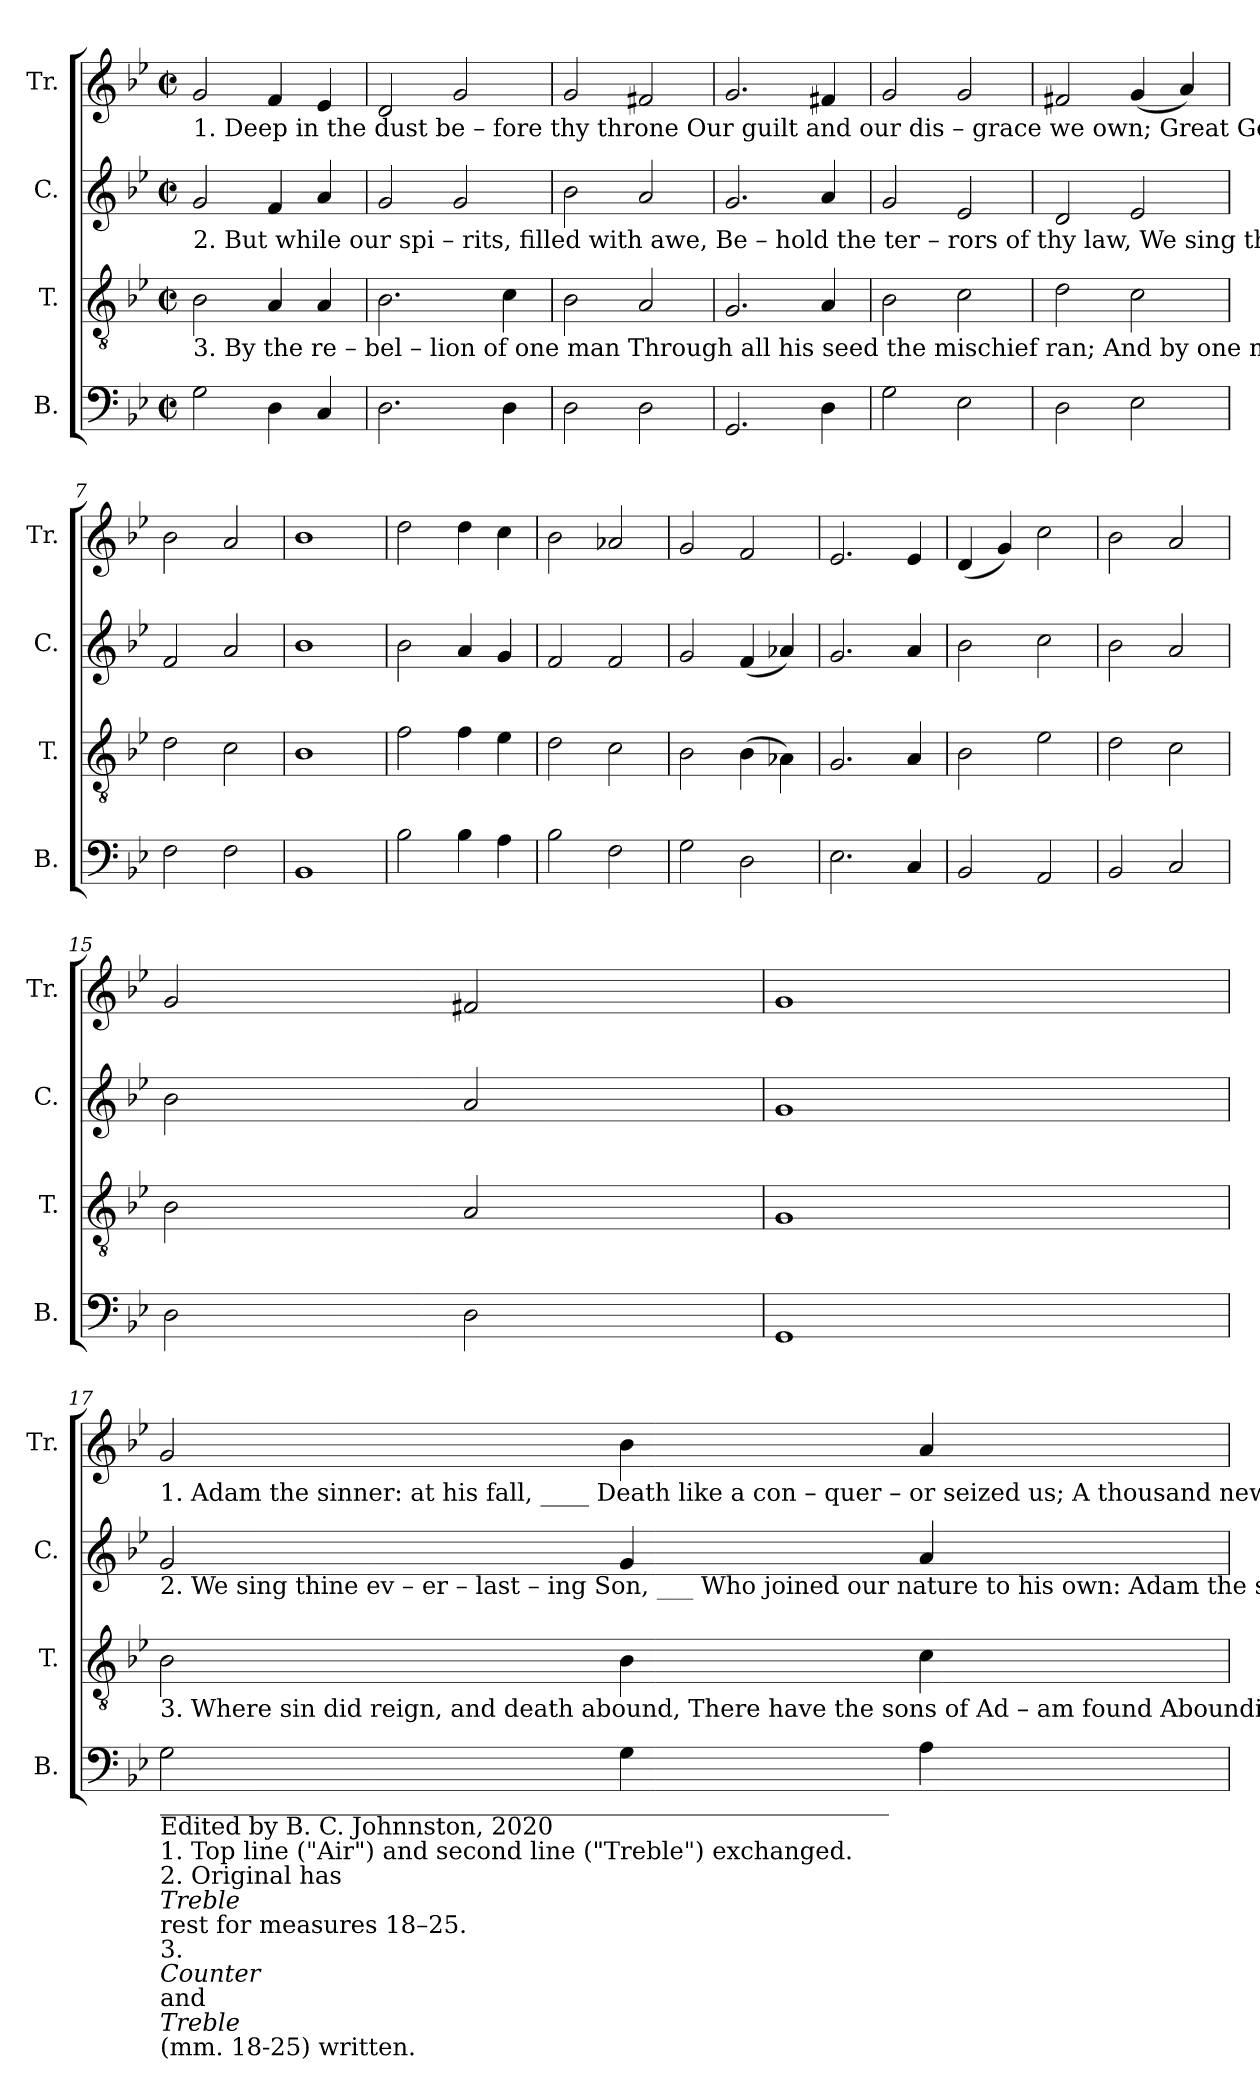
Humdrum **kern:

**kern	**kern	**kern	**kern
*part4	*part3	*part2	*part1
*staff4	*staff3	*staff2	*staff1
*I"B.	*I"T.	*I"C.	*I"Tr.
*I'B.	*I'T.	*I'C.	*I'Tr.
*clefF4	*clefGv2	*clefG2	*clefG2
*k[b-e-]	*k[b-e-]	*k[b-e-]	*k[b-e-]
*M2/2	*M2/2	*M2/2	*M2/2
*met(c|)	*met(c|)	*met(c|)	*met(c|)
*MM100	*MM100	*MM100	*MM100
=1	=1	=1	=1
!	!	!	!LO:TX:b:t=1. Deep in the dust  be  –   fore   thy  throne    Our  guilt  and    our    dis – grace we own; Great God! we own th'un–hap–py name Whence sprang our nature and our shame;
!	!	!LO:TX:b:t=2. But while our spi – rits,   filled  with   awe,    Be – hold  the    ter  –  rors      of   thy    law,  We sing the honors    of   thy      grace,  That  sent    to   save  our   ruined    race.	!
!	!LO:TX:b:t=3. By the re – bel   –   lion   of    one     man   Through  all  his   seed   the     mischief     ran;  And by one man's o – be – dience  now  Are   all     his  seed made righteous too.	!	!
2G!\	2B-!\	2g!/	2g!/
4D!\	4A!/	4f!/	4f!/
4C!/	4A!/	4a!/	4e-!/
=2	=2	=2	=2
2.D!\	2.B-!\	2g!/	2d!/
.	.	2g!/	2g!/
4D!\	4c!\	.	.
=3	=3	=3	=3
2D!\	2B-!\	2b-!\	2g!/
2D!\	2A!/	2a!/	2f#X!/
=4	=4	=4	=4
2.GG!/	2.G!/	2.g!/	2.g!/
4D!\	4A!/	4a!/	4f#X!/
=5	=5	=5	=5
2G!\	2B-!\	2g!/	2g!/
2E-!\	2c!\	2e-!/	2g!/
=6	=6	=6	=6
2D!\	2d!\	2d!/	2f#X!/
2E-!\	2c!\	2e-!/	(<4g!/
.	.	.	4a!/)
=7	=7	=7	=7
2F!\	2d!\	2f!/	2b-!\
2F!\	2c!\	2a!/	2a!/
=8	=8	=8	=8
1BB-!	1B-!	1b-!	1b-!
=9	=9	=9	=9
2B-!\	2f!\	2b-!\	2dd!\
4B-!\	4f!\	4a!/	4dd!\
4A!\	4e-!\	4g!/	4cc!\
=10	=10	=10	=10
2B-!\	2d!\	2f!/	2b-!\
2F!\	2c!\	2f!/	2a-X!/
=11	=11	=11	=11
2G!\	2B-!\	2g!/	2g!/
2D!\	(>4B-!\	(<4f!/	2f!/
.	4A-X!\)	4a-X!/)	.
=12	=12	=12	=12
2.E-!\	2.G!/	2.g!/	2.e-!/
4C!/	4A!/	4a!/	4e-!/
=13	=13	=13	=13
2BB-!/	2B-!\	2b-!\	(<4d!/
.	.	.	4g!/)
2AA!/	2e-!\	2cc!\	2cc!\
=14	=14	=14	=14
2BB-!/	2d!\	2b-!\	2b-!\
2C!/	2c!\	2a!/	2a!/
=15	=15	=15	=15
2D!\	2B-!\	2b-!\	2g!/
2D!\	2A!/	2a!/	2f#X!/
=16	=16	=16	=16
1GG!	1G!	1g!	1g!
!!LO:LB:g=z
=17	=17	=17	=17
!	!	!	!LO:TX:b:t=1. Adam   the    sinner&colon;     at   his    fall, ____ Death  like a     con – quer – or  seized  us;     A  thousand  newborn    babes  are  dead  By     fa –  tal   un – ion    to    their  head.
!	!	!LO:TX:b:t=2. We sing thine ev – er – last – ing  Son, ___ Who joined our  nature    to       his    own&colon;   Adam   the    second         from  the  dust  Rai – ses   the    ru – ins    of     the    first.	!
!	!LO:TX:b:t=3. Where sin did reign, and death abound,   There  have  the  sons  of   Ad – am    found    Abounding   life;  there    glorious  grace Reigns through the Lord our righteousness.	!	!
!LO:TX:b:t=____________________________________________________________	!	!	!
!LO:TX:b:t=Edited by B. C. Johnnston, 2020	!	!	!
!LO:TX:b:t=1. Top line ("Air") and second line ("Treble") exchanged.	!	!	!
!LO:TX:b:t=2. Original has	!	!	!
!LO:TX:b:i:t=Treble	!	!	!
!LO:TX:b:t=rest for measures 18–25.	!	!	!
!LO:TX:b:t=3.	!	!	!
!LO:TX:b:i:t=Counter	!	!	!
!LO:TX:b:t=and	!	!	!
!LO:TX:b:i:t=Treble	!	!	!
!LO:TX:b:t=(mm. 18-25) written.	!	!	!
2G!\	2B-!\	2g!/	2g!/
4G!\	4B-!\	4g!/	4b-!\
4A!\	4c!\	4a!/	4a!/
=	=	=	=
*-	*-	*-	*-
